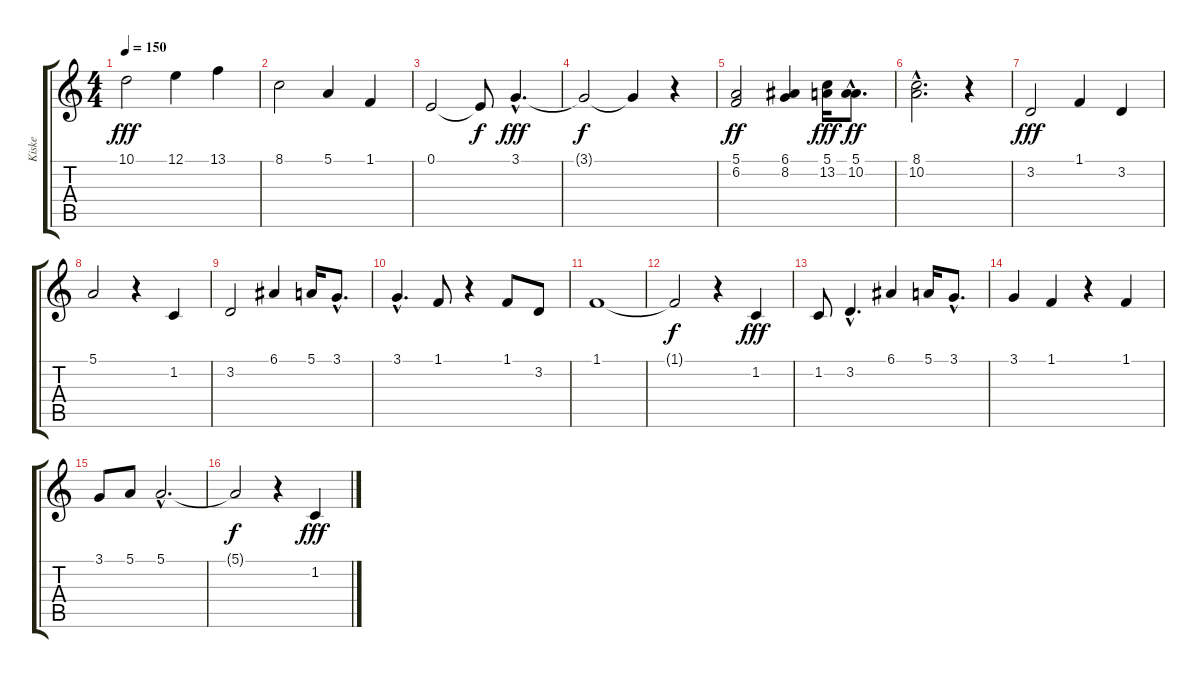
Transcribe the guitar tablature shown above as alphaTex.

\track ("Kiske" "Kiske") {instrument baritonesax}
\staff {score tabs}
\tuning (E4 B3 G3 D3 A2 E2) {hide}
\ts (4 4)
\tempo 150
\clef g2
\ks c
10.1.2{dy fff} 12.1.4 13.1.4 |
8.1.2 5.1.4 1.1.4 |
0.1.2 0.1{t}.8{dy f} 3.1{hac}.4{d dy fff} |
3.1{t}.2{dy f} 3.1{t}.4 r.4 |
(5.1 6.2).2{dy ff} (6.1 8.2).4 (5.1 13.2).16{dy fff} (5.1{hac} 10.2{hac}).8{d dy ff} |
(8.1{hac} 10.2{hac}).2{d} r.4 |
3.2.2{dy fff} 1.1.4 3.2.4 |
5.1.2 r.4 1.2.4 |
3.2.2 6.1.4 5.1.16 3.1{hac}.8{d} |
3.1{hac}.4{d} 1.1.8 r.4 1.1.8 3.2.8 |
1.1.1 |
1.1{t}.2{dy f} r.4 1.2.4{dy fff} |
1.2.8 3.2{hac}.4{d} 6.1.4 5.1.16 3.1{hac}.8{d} |
3.1.4 1.1.4 r.4 1.1.4 |
3.1.8 5.1.8 5.1{hac}.2{d} |
5.1{t}.2{dy f} r.4 1.2.4{dy fff}
